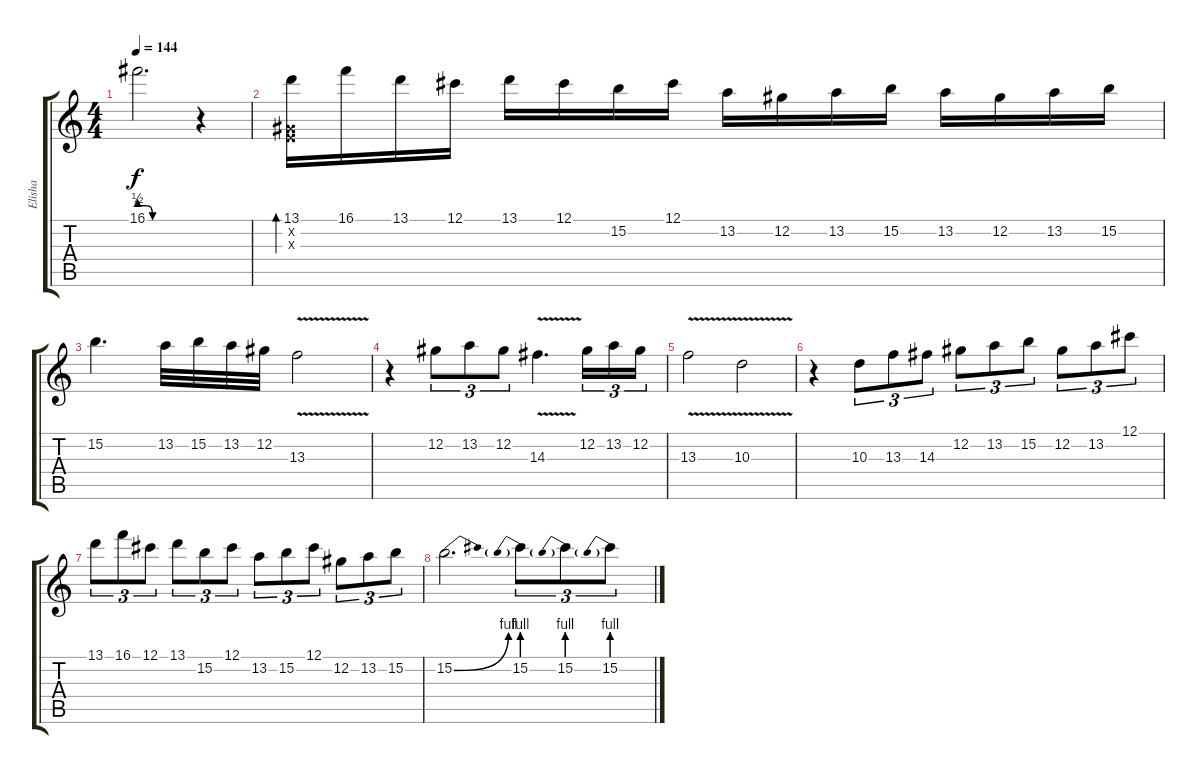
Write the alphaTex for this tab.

\track ("Elisha" "Elisha") {instrument overdrivenguitar}
\staff {score tabs}
\tuning (Db4 Ab3 E3 B2 Gb2 B1) {hide}
\ts (4 4)
\tempo 144
\clef g2
\ks c
16.1{be (custom 0 2 8 2 15 0 60 0)}.2{d dy f} r.4 |
(13.1 0.2{x} 0.3{x}).16{bd 60} 16.1.16 13.1.16 12.1.16 13.1.16 12.1.16 15.2.16 12.1.16 13.2.16 12.2.16 13.2.16 15.2.16 13.2.16 12.2.16 13.2.16 15.2.16 |
15.2.4{d} 13.2.32 15.2.32 13.2.32 12.2.32 13.3{v}.2 |
r.4 12.2.8{tu (3 2)} 13.2.8{tu (3 2)} 12.2.8{tu (3 2)} 14.3{v}.4{d} 12.2.16{tu (3 2)} 13.2.16{tu (3 2)} 12.2.16{tu (3 2)} |
13.3{v}.2 10.3{v}.2 |
r.4 10.3.8{tu (3 2)} 13.3.8{tu (3 2)} 14.3.8{tu (3 2)} 12.2.8{tu (3 2)} 13.2.8{tu (3 2)} 15.2.8{tu (3 2)} 12.2.8{tu (3 2)} 13.2.8{tu (3 2)} 12.1.8{tu (3 2)} |
13.1.8{tu (3 2)} 16.1.8{tu (3 2)} 12.1.8{tu (3 2)} 13.1.8{tu (3 2)} 15.2.8{tu (3 2)} 12.1.8{tu (3 2)} 13.2.8{tu (3 2)} 15.2.8{tu (3 2)} 12.1.8{tu (3 2)} 12.2.8{tu (3 2)} 13.2.8{tu (3 2)} 15.2.8{tu (3 2)} |
15.2{be (bend 0 0 60 4)}.2{d} 15.2{be (prebend 0 4 60 4)}.8{tu (3 2)} 15.2{be (prebend 0 4 60 4)}.8{tu (3 2)} 15.2{be (prebend 0 4 60 4)}.8{tu (3 2)}
